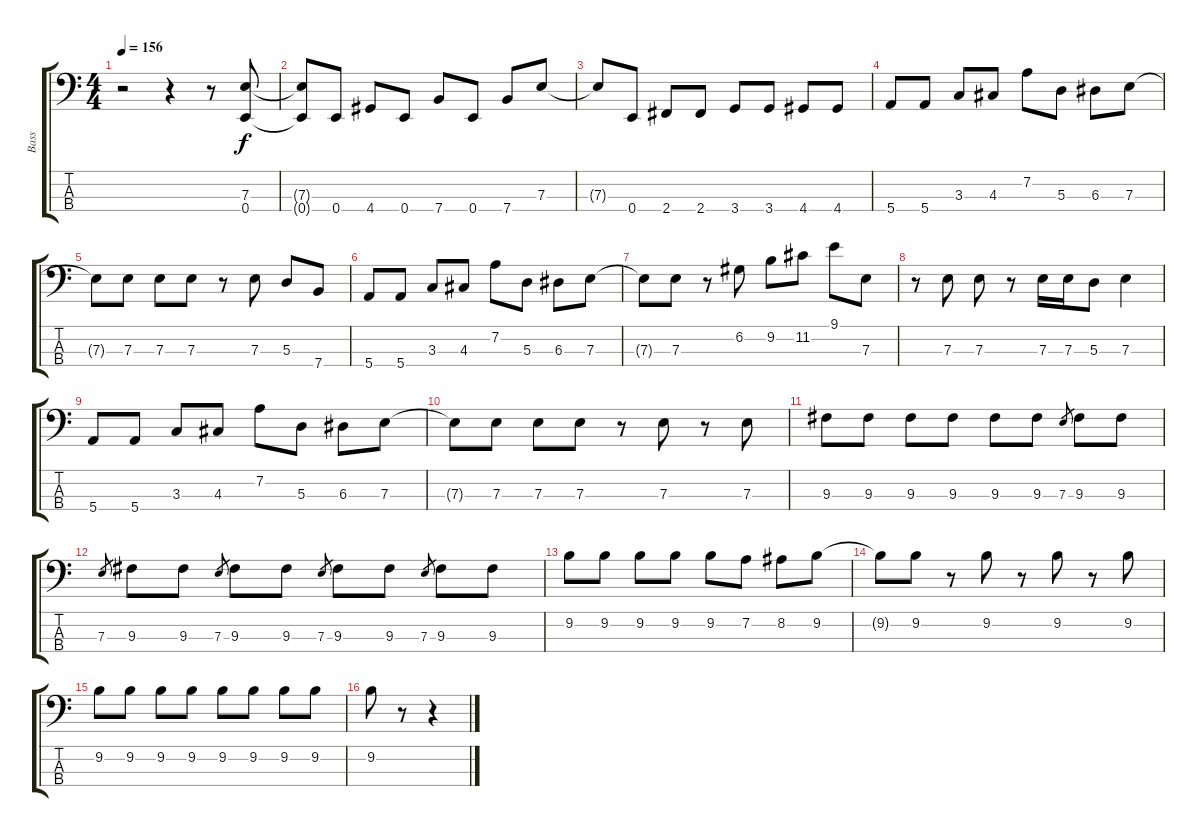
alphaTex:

\track ("Bass" "Bass") {instrument electricbasspick}
\staff {score tabs}
\tuning (G2 D2 A1 E1) {hide}
\ts (4 4)
\tempo 156
\clef f4
\ks c
r.2{dy f} r.4 r.8 (7.3 0.4).8 |
(7.3{t} 0.4{t}).8 0.4.8 4.4.8 0.4.8 7.4.8 0.4.8 7.4.8 7.3.8 |
7.3{t}.8 0.4.8 2.4.8 2.4.8 3.4.8 3.4.8 4.4.8 4.4.8 |
5.4.8 5.4.8 3.3.8 4.3.8 7.2.8 5.3.8 6.3.8 7.3.8 |
7.3{t}.8 7.3.8 7.3.8 7.3.8 r.8 7.3.8 5.3.8 7.4.8 |
5.4.8 5.4.8 3.3.8 4.3.8 7.2.8 5.3.8 6.3.8 7.3.8 |
7.3{t}.8 7.3.8 r.8 6.2.8 9.2.8 11.2.8 9.1.8 7.3.8 |
r.8 7.3.8 7.3.8 r.8 7.3.16 7.3.16 5.3.8 7.3.4 |
5.4.8 5.4.8 3.3.8 4.3.8 7.2.8 5.3.8 6.3.8 7.3.8 |
7.3{t}.8 7.3.8 7.3.8 7.3.8 r.8 7.3.8 r.8 7.3.8 |
9.3.8 9.3.8 9.3.8 9.3.8 9.3.8 9.3.8 7.3.8{gr} 9.3.8 9.3.8 |
7.3.8{gr} 9.3.8 9.3.8 7.3.8{gr} 9.3.8 9.3.8 7.3.8{gr} 9.3.8 9.3.8 7.3.8{gr} 9.3.8 9.3.8 |
9.2.8 9.2.8 9.2.8 9.2.8 9.2.8 7.2.8 8.2.8 9.2.8 |
9.2{t}.8 9.2.8 r.8 9.2.8 r.8 9.2.8 r.8 9.2.8 |
9.2.8 9.2.8 9.2.8 9.2.8 9.2.8 9.2.8 9.2.8 9.2.8 |
9.2.8 r.8 r.4
